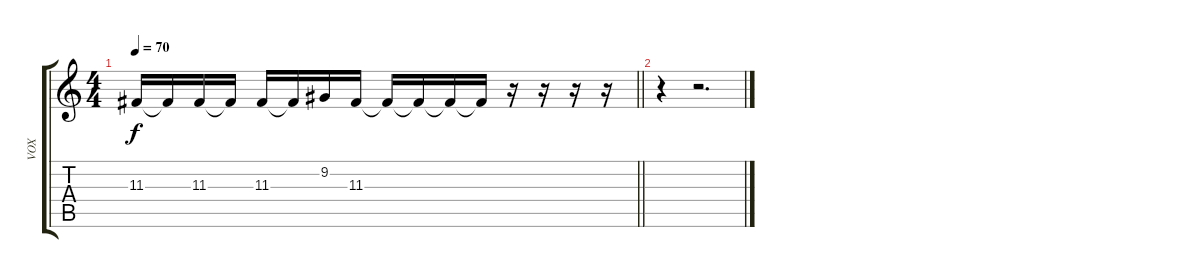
\track ("VOX" "VOX") {instrument synthvoice}
\staff {score tabs}
\tuning (E4 B3 G3 D3 A2 E2) {hide}
\ts (4 4)
\tempo 70
\clef g2
\barLineRight lightlight
\ks c
11.3.16{dy f} 11.3{t}.16 11.3.16 11.3{t}.16 11.3.16 11.3{t}.16 9.2.16 11.3.16 11.3{t}.16 11.3{t}.16 11.3{t}.16 11.3{t}.16 r.16 r.16 r.16 r.16 |
r.4 r.2{d}
